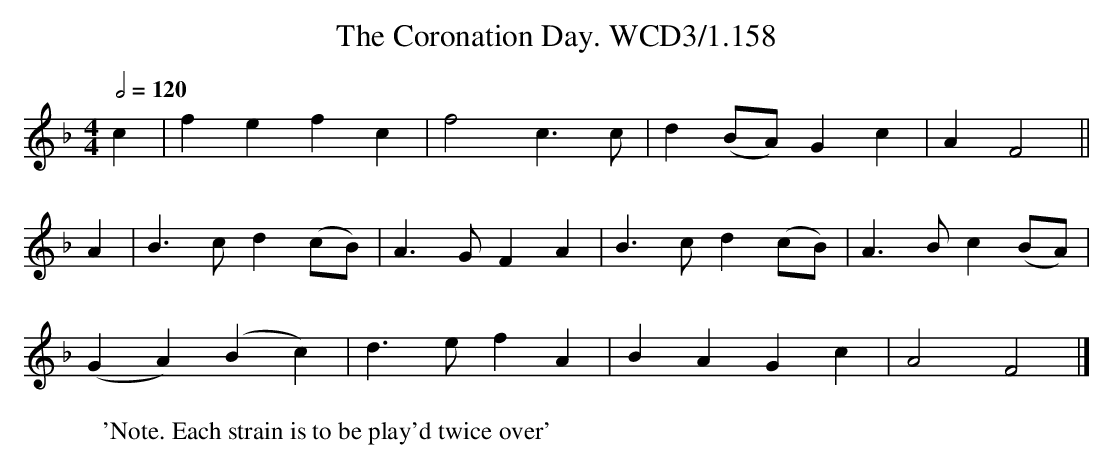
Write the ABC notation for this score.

X:1
T:Coronation Day. WCD3/1.158, The
M:4/4
L:1/4
Q:1/2=120
W:'Note. Each strain is to be play'd twice over'
K:F
c|fe fc|f2 c3/c/|d(B/A/) Gc|A F2||
A|B3/c/ d(c/B/)|A3/G/ FA|\
B3/c/ d(c/B/)|A3/B/ c(B/A/)|
(GA) (Bc)|d3/e/ fA|BA Gc|A2F2|]
